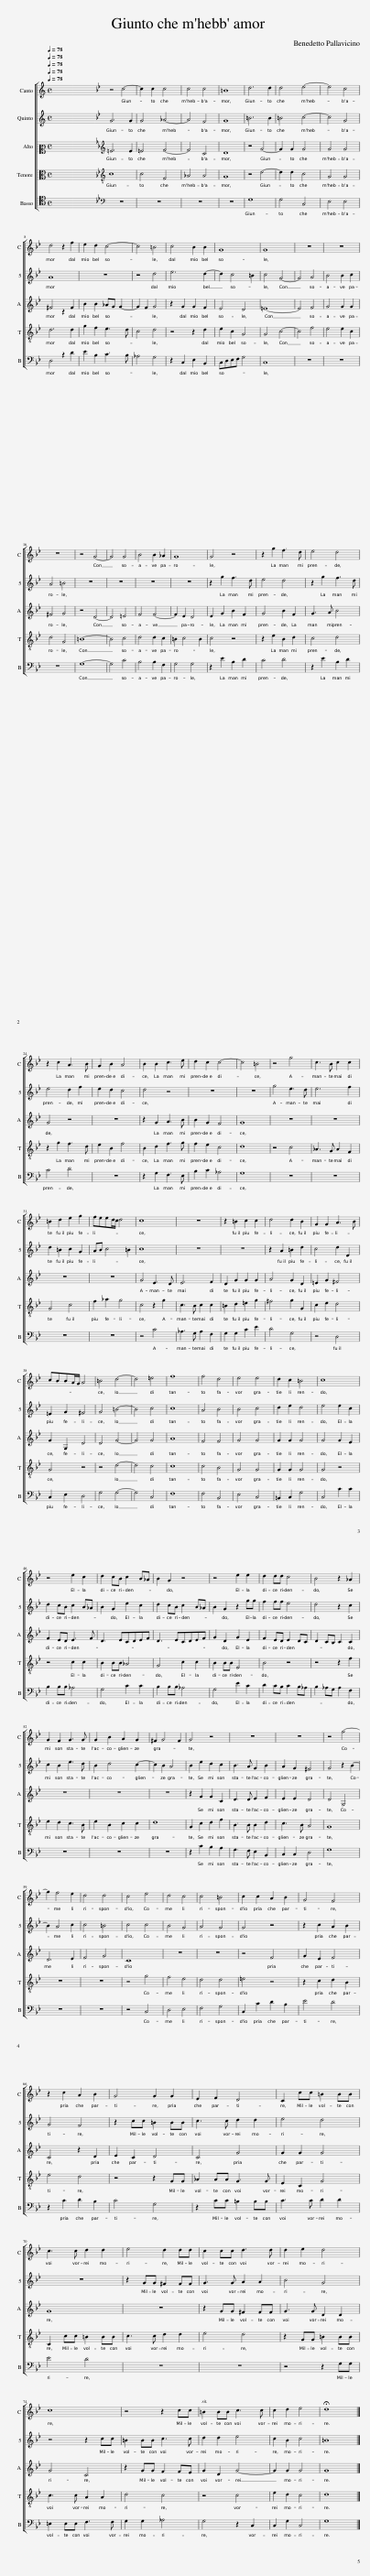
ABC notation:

X:1
%%score [ 1 2 3 4 5 ]
L:1/8
Q:1/4=78
M:4/4
I:linebreak $
K:C
V:1 treble
V:2 treble
V:3 alto2
V:4 alto
V:5 tenor
V:1
 x8 | x8 |[K:Bb] z4 c4- | c2 c2 c4 | c4 c4 | %5
 =B8 | d6 d2 | d4 e4- | e4 c4 |$ d4 z2 f2 | %10
 e2 d2 c4- | c4 =B4 | c4 B2 B2 | G8 | G8 | %15
 z8 | z8 |$ z8 | z4 G4- | G4 G4 | %20
 B4 B2 _A2 | G8 | G4 z4 | z2 g2 f3 d | e4 d4 |$ %25
 z2 c2 A3 B | G2 B2 A4 | B2 B2 c3 e | d2 c2 c4- | c4 =B4 | %30
 z4 g4 | c3 B c2 c2 |$ =B2 d2 e2 g2 | feed/c/ d4 | c8 | %35
 z8 | z2 =B2 c2 c2 | d4 d2 B2 | G2 G2 A3 B |$ cBBA/G/ A4 | %40
 =B4 d4- | d4 =e4 | f8 | f4 d4 | e4 e4 | %45
 d2 c2 =B4 | c8 |$ z4 e2 c2 | d2 cB c2 B_A | B2 G2 z4 | %50
 z4 e2 e2 | d2 dd c4 | B4 z2 _A2 |$ G2 F2 G3 G | G2 B2 A2 G2 | %55
 ^F2 G4 F2 | G4 z4 | z8 | z8 | z4 g4- |$ %60
 g2 f4 e2 | d4 d4 | c4 e4 | d4 c4 | c4 =B4 | %65
 c2 c2 A2 B2 | G4 F4 |$ z2 c2 A2 B2 | G4 G2 G2 | E2 F2 D4 | %70
 C2 cc =B2 BB |$ c3 c d2 d2 | e4 d2 dd | c2 cc d3 d | d2 e2 d4 |$ %75
 c8 | z4 z2 cc | =B2 BB c3 c | c2 d2 e4 | !fermata!d8 |] %80
V:2
 x8 | x8 |[K:Bb] G6 G2 | G4 _A4- | A4 F4 | %5
 G8 | =B6 B2 | =B4 c4- | c4 G4 |$ A8 | %10
 z8 | z4 d4 | e6 d2- | d2 c4 =B2 | c4 G4- | %15
 G4 A4 | B4 B2 c2 |$ A4 =B4 | z8 | z8 | %20
 z8 | z8 | z2 g2 f3 d | e4 d4 | z2 g2 f3 d |$ %25
 e4 d2 f2 | e2 d2 c4 | d4 z4 | z8 | z8 | %30
 g4 e3 d | e6 f2 |$ d2 =B2 c2 G2 | AB c4 =B2 | c8 | %35
 z8 | z8 | z2 A2 =B2 d2 | c4 d2 D2 |$ =E2 G2 ^F4 | %40
 G4 =B4- | B4 c4 | c8 | A4 B4 | B4 c4 | %45
 d2 e2 d4 | e4 e2 c2 |$ d2 cB c2 B_A | B2 G2 e2 c2 | d2 cB c2 B_A | %50
 B2 G2 z2 gg | f2 ff e4 | d4 z2 c2 |$ c2 B2 e3 d | B2 d4 c2- | %55
 c2 B2 A4 | B2 e2 d2 c2 | B3 A G2 B2 | A2 G2 ^F4 | G4 z2 B2- |$ %60
 B2 A4 c2 | c4 =B4 | c4 c4 | B4 G4 | A4 G4 | %65
 G4 z4 | z2 c2 A2 B2 |$ G4 F4 | z2 cc =B2 BB | c3 c d2 d2 | %70
 e4 d4 |$ z8 | z2 GG ^F2 FF | G3 G A2 A2 | B4 G4 |$ %75
 z4 z2 cc | =B2 BB c3 c | d2 d2 e4 | c2 B2 c4 | =B8 |] %80
V:3
 x8 | x8 |[K:Bb][K:treble] =E6 E2 | =E4 F4- | F4 C4 | %5
 D8 | z4 G4- | G2 G2 G4 | G4 G4 |$ ^F4 z2 F2 | %10
 B2 B2 _AG G2- | G2 F2 G4 | z2 G2 G2 F2 | E4 D4 | =E8- | %15
 E4 F4 | G4 G2 G2 |$ ^F4 G4 | z4 D4- | D4 =E4 | %20
 F4 F4- | F2 E2 D4 | E2 G2 B2 F2 | G4 B2 F2 | G3 A B4 |$ %25
 G4 z4 | z8 | z2 G2 A3 B | B2 G2 F4 | G8 | %30
 z8 | z8 |$ z8 | z8 | G4 E3 D | %35
 E6 F2 | D2 G2 G2 G2 | A4 G2 D2 | =E2 G2 ^F4 |$ G2 G,2 D4 | %40
 D4 G4- | G4 G4 | A8 | F4 F4 | G4 G4 | %45
 G2 G2 G4 | G4 G2 E2 |$ F2 ED E3 F | D3 ECDEF | D3 ECDEF | %50
 G2 D2 G2 E2 | F2 ED E2 DC | D2 CB, C2 C2 |$ z8 | z8 | %55
 z8 | z2 G2 G2 C2 | D3 D E2 F2 | E2 E2 D4 | D4 G,4 |$ %60
 D6 E2 | F4 G4 | C8 | z8 | z8 | %65
 z4 F4 | G2 E2 F4 |$ C4 z2 D2 | E2 C2 D4 | C4 G4 | %70
 G2 G2 G4 |$ G8 | z8 | z2 GG ^F2 FF | G3 G D2 D2 |$ %75
 G4 C4 | z2 GG F2 FE | G2 D2 G4- | G2 G2 G4 | G8 |] %80
V:4
 x8 | x8 |[K:Bb][K:treble-8] c8 | c4 F4 | _A4 A4 | %5
 G8 | z4 d4- | d2 d2 c4 | G4 G4 |$ d6 d2 | %10
 g2 f2 e3 d | c4 d4 | z4 z2 d2 | e2 c2 G4 | G4 c4- | %15
 c4 f4 | e4 e2 c2 |$ d4 G4 | =B8- | B4 c4 | %20
 d4 d2 c2 | =B2 c4 B2 | c4 z4 | z2 e2 B2 d2 | c4 d4 |$ %25
 z2 g2 f3 d | e2 B2 f4 | B2 d2 f3 g | f2 e2 c4 | d8 | %30
 z4 c4 | _A3 G A2 F2 |$ G4 c4 | f2 _a2 g4 | c4 z2 g2 | %35
 c3 B c2 c2 | =B2 d2 =e2 g2 | ^f4 g2 G2 | c2 e2 d4 |$ G4 z4 | %40
 z4 d4- | d4 c4 | c8 | c4 B4 | G4 G4 | %45
 G2 G2 G4 | G4 z4 |$ z4 c2 c2 | B2 BB _A4 | G4 c2 c2 | %50
 B2 BB E4 | B4 z4 | z4 z2 f2 |$ e2 d2 c3 B | e2 B2 c2 c2 | %55
 d8 | G2 c2 d2 f2 | B3 B B2 d2 | c3 B A4 | G8 |$ %60
 z8 | z8 | z4 g4 | f4 e4 | d4 d4 | %65
 =e4 z4 | z2 c2 d2 B2 |$ e4 d4 | z4 z2 GG | _A2 AA G3 G | %70
 E2 C2 G4 |$ C2 cc =B2 BB | c3 c d2 d2 | e4 d4 | z2 GG =B2 BB |$ %75
 c3 c A2 A2 | d4 c4 | z4 c4 | e2 d2 c4 | d8 |] %80
V:5
 x8 | x8 |[K:Bb][K:bass] z8 | z8 | z8 | %5
 z8 | G,8 | G,4 C,4 | E,4 E,4 |$ D,4 z2 D2 | %10
 E2 B,2 C3 B, | _A,4 G,4 | z2 C,2 E,2 B,,2 | C,D,E,F, G,4 | C,8 | %15
 z8 | z8 |$ z8 | G,8- | G,4 C4 | %20
 B,4 B,2 F,2 | G,4 G,4 | z2 E2 B,2 D2 | C4 D4 | z2 E2 B,2 D2 |$ %25
 C4 D4 | z8 | z2 G,2 F,3 E, | B,2 C2 _A,4 | G,8 | %30
 z8 | z8 |$ z8 | z8 | z4 C4 | %35
 _A,3 G, A,2 F,2 | G,2 G,2 C2 E2 | D4 G,4 | z4 D,4 |$ C,2 E,2 D,4 | %40
 G,4 G,4- | G,4 C,4 | F,8 | F,4 B,,4 | E,4 C,4 | %45
 =B,,2 C,2 G,4 | C,4 C2 C2 |$ B,2 B,B, _A,4 | G,4 C2 C2 | B,2 B,B, _A,4 | %50
 G,4 E2 C2 | D2 CB, C2 B,_A, | B,2 _A,G, A,2 F,2 |$ z8 | z8 | %55
 z8 | z2 C2 B,2 A,2 | G,3 F, E,2 B,,2 | C,2 C,2 D,4 | G,8 |$ %60
 z8 | z8 | z4 C,4 | D,4 E,4 | F,4 G,4 | %65
 C,2 C2 D2 B,2 | E4 D4 |$ z2 C2 D2 B,2 | C4 G,4 | z2 CC =B,2 B,B, | %70
 C3 C D2 D2 |$ E4 D4 | z8 | z8 | z4 z2 G,G, |$ %75
 =E,2 E,E, F,3 F, | G,2 G,2 _A,4 | G,4 z2 C,2 | C,2 G,2 C,4 | G,8 |] %80
